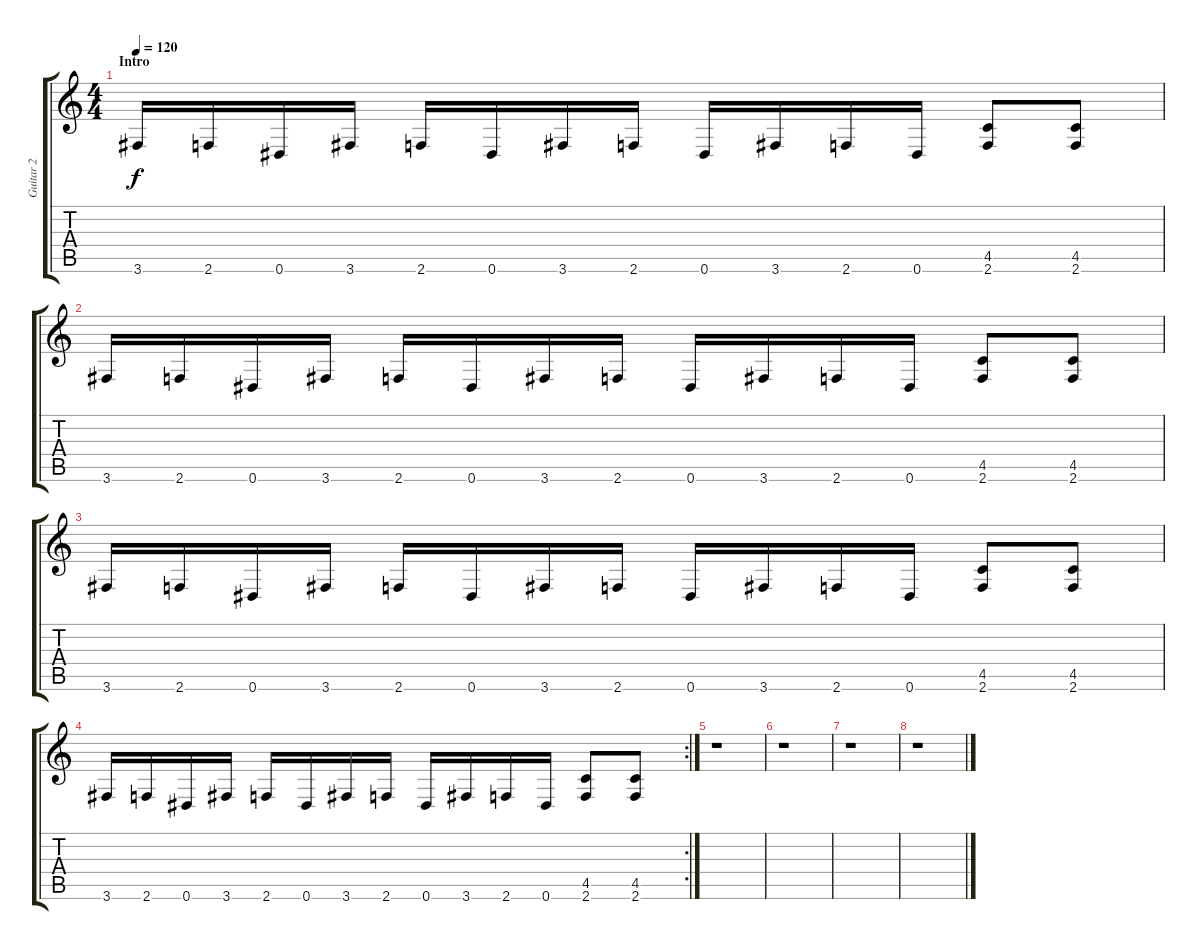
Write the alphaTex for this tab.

\track ("Guitar 2" "Guitar 2") {instrument distortionguitar}
\staff {score tabs}
\tuning (Eb4 Bb3 Gb3 Db3 Ab2 Eb2) {hide}
\ts (4 4)
\section ("" "Intro")
\tempo 120
\clef g2
\ks c
3.6.16{dy f instrument distortionguitar} 2.6.16 0.6.16 3.6.16 2.6.16 0.6.16 3.6.16 2.6.16 0.6.16 3.6.16 2.6.16 0.6.16 (4.5 2.6).8 (4.5 2.6).8 |
3.6.16 2.6.16 0.6.16 3.6.16 2.6.16 0.6.16 3.6.16 2.6.16 0.6.16 3.6.16 2.6.16 0.6.16 (4.5 2.6).8 (4.5 2.6).8 |
3.6.16 2.6.16 0.6.16 3.6.16 2.6.16 0.6.16 3.6.16 2.6.16 0.6.16 3.6.16 2.6.16 0.6.16 (4.5 2.6).8 (4.5 2.6).8 |
\rc 2
3.6.16 2.6.16 0.6.16 3.6.16 2.6.16 0.6.16 3.6.16 2.6.16 0.6.16 3.6.16 2.6.16 0.6.16 (4.5 2.6).8 (4.5 2.6).8 |
r.1 |
r.1 |
r.1 |
r.1
